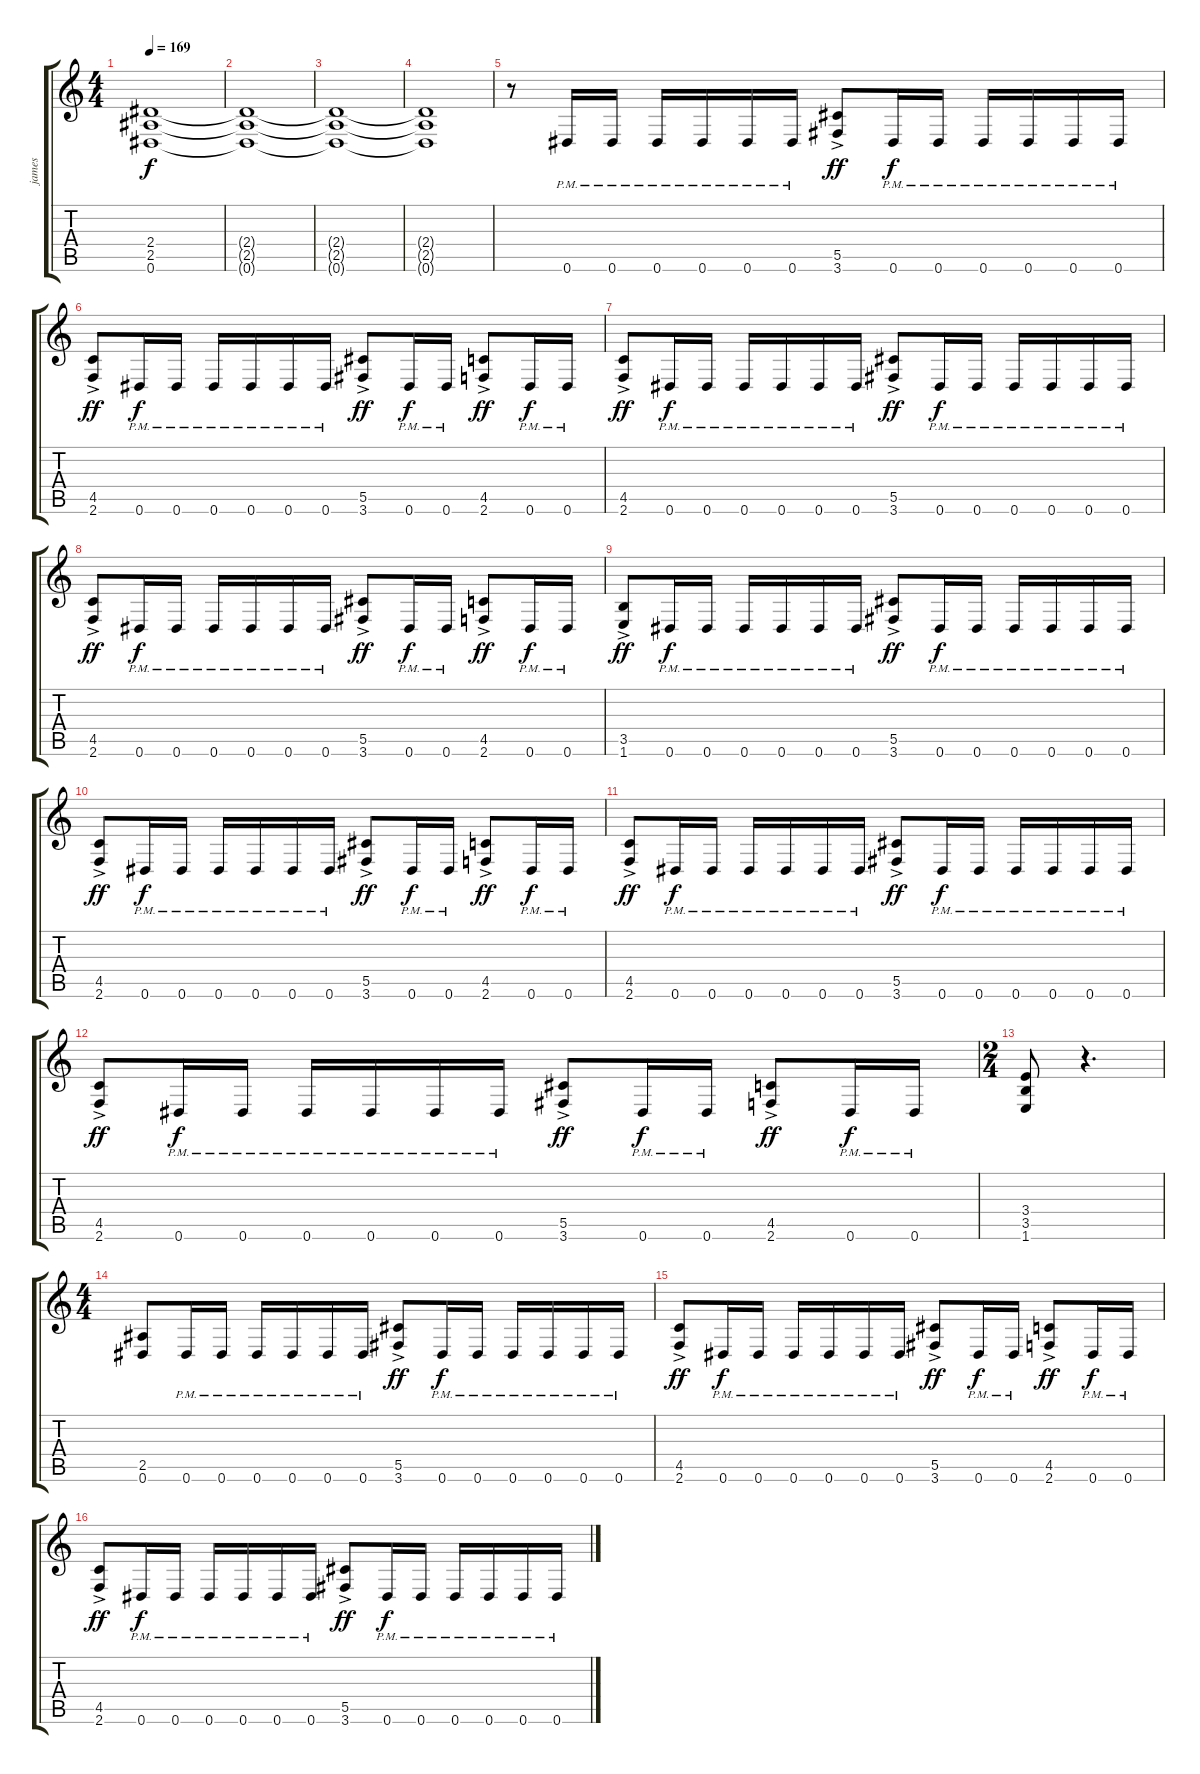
\track ("james" "james") {instrument distortionguitar}
\staff {score tabs}
\tuning (Eb4 Bb3 Gb3 Db3 Ab2 Eb2) {hide}
\ts (4 4)
\tempo 169
\clef g2
\ks c
(2.4 2.5 0.6).1{dy f} |
(2.4{t} 2.5{t} 0.6{t}).1 |
(2.4{t} 2.5{t} 0.6{t}).1 |
(2.4{t} 2.5{t} 0.6{t}).1 |
r.8 0.6{pm}.16 0.6{pm}.16 0.6{pm}.16 0.6{pm}.16 0.6{pm}.16 0.6{pm}.16 (5.5{ac} 3.6{ac}).8{dy ff} 0.6{pm}.16{dy f} 0.6{pm}.16 0.6{pm}.16 0.6{pm}.16 0.6{pm}.16 0.6{pm}.16 |
(4.5{ac} 2.6{ac}).8{dy ff} 0.6{pm}.16{dy f} 0.6{pm}.16 0.6{pm}.16 0.6{pm}.16 0.6{pm}.16 0.6{pm}.16 (5.5{ac} 3.6{ac}).8{dy ff} 0.6{pm}.16{dy f} 0.6{pm}.16 (4.5{ac} 2.6{ac}).8{dy ff} 0.6{pm}.16{dy f} 0.6{pm}.16 |
(4.5{ac} 2.6{ac}).8{dy ff} 0.6{pm}.16{dy f} 0.6{pm}.16 0.6{pm}.16 0.6{pm}.16 0.6{pm}.16 0.6{pm}.16 (5.5{ac} 3.6{ac}).8{dy ff} 0.6{pm}.16{dy f} 0.6{pm}.16 0.6{pm}.16 0.6{pm}.16 0.6{pm}.16 0.6{pm}.16 |
(4.5{ac} 2.6{ac}).8{dy ff} 0.6{pm}.16{dy f} 0.6{pm}.16 0.6{pm}.16 0.6{pm}.16 0.6{pm}.16 0.6{pm}.16 (5.5{ac} 3.6{ac}).8{dy ff} 0.6{pm}.16{dy f} 0.6{pm}.16 (4.5{ac} 2.6{ac}).8{dy ff} 0.6{pm}.16{dy f} 0.6{pm}.16 |
(3.5{ac} 1.6{ac}).8{dy ff} 0.6{pm}.16{dy f} 0.6{pm}.16 0.6{pm}.16 0.6{pm}.16 0.6{pm}.16 0.6{pm}.16 (5.5{ac} 3.6{ac}).8{dy ff} 0.6{pm}.16{dy f} 0.6{pm}.16 0.6{pm}.16 0.6{pm}.16 0.6{pm}.16 0.6{pm}.16 |
(4.5{ac} 2.6{ac}).8{dy ff} 0.6{pm}.16{dy f} 0.6{pm}.16 0.6{pm}.16 0.6{pm}.16 0.6{pm}.16 0.6{pm}.16 (5.5{ac} 3.6{ac}).8{dy ff} 0.6{pm}.16{dy f} 0.6{pm}.16 (4.5{ac} 2.6{ac}).8{dy ff} 0.6{pm}.16{dy f} 0.6{pm}.16 |
(4.5{ac} 2.6{ac}).8{dy ff} 0.6{pm}.16{dy f} 0.6{pm}.16 0.6{pm}.16 0.6{pm}.16 0.6{pm}.16 0.6{pm}.16 (5.5{ac} 3.6{ac}).8{dy ff} 0.6{pm}.16{dy f} 0.6{pm}.16 0.6{pm}.16 0.6{pm}.16 0.6{pm}.16 0.6{pm}.16 |
(4.5{ac} 2.6{ac}).8{dy ff} 0.6{pm}.16{dy f} 0.6{pm}.16 0.6{pm}.16 0.6{pm}.16 0.6{pm}.16 0.6{pm}.16 (5.5{ac} 3.6{ac}).8{dy ff} 0.6{pm}.16{dy f} 0.6{pm}.16 (4.5{ac} 2.6{ac}).8{dy ff} 0.6{pm}.16{dy f} 0.6{pm}.16 |
\ts (2 4)
(3.4 3.5 1.6).8 r.4{d} |
\ts (4 4)
(2.5 0.6).8 0.6{pm}.16 0.6{pm}.16 0.6{pm}.16 0.6{pm}.16 0.6{pm}.16 0.6{pm}.16 (5.5{ac} 3.6{ac}).8{dy ff} 0.6{pm}.16{dy f} 0.6{pm}.16 0.6{pm}.16 0.6{pm}.16 0.6{pm}.16 0.6{pm}.16 |
(4.5{ac} 2.6{ac}).8{dy ff} 0.6{pm}.16{dy f} 0.6{pm}.16 0.6{pm}.16 0.6{pm}.16 0.6{pm}.16 0.6{pm}.16 (5.5{ac} 3.6{ac}).8{dy ff} 0.6{pm}.16{dy f} 0.6{pm}.16 (4.5{ac} 2.6{ac}).8{dy ff} 0.6{pm}.16{dy f} 0.6{pm}.16 |
(4.5{ac} 2.6{ac}).8{dy ff} 0.6{pm}.16{dy f} 0.6{pm}.16 0.6{pm}.16 0.6{pm}.16 0.6{pm}.16 0.6{pm}.16 (5.5{ac} 3.6{ac}).8{dy ff} 0.6{pm}.16{dy f} 0.6{pm}.16 0.6{pm}.16 0.6{pm}.16 0.6{pm}.16 0.6{pm}.16
